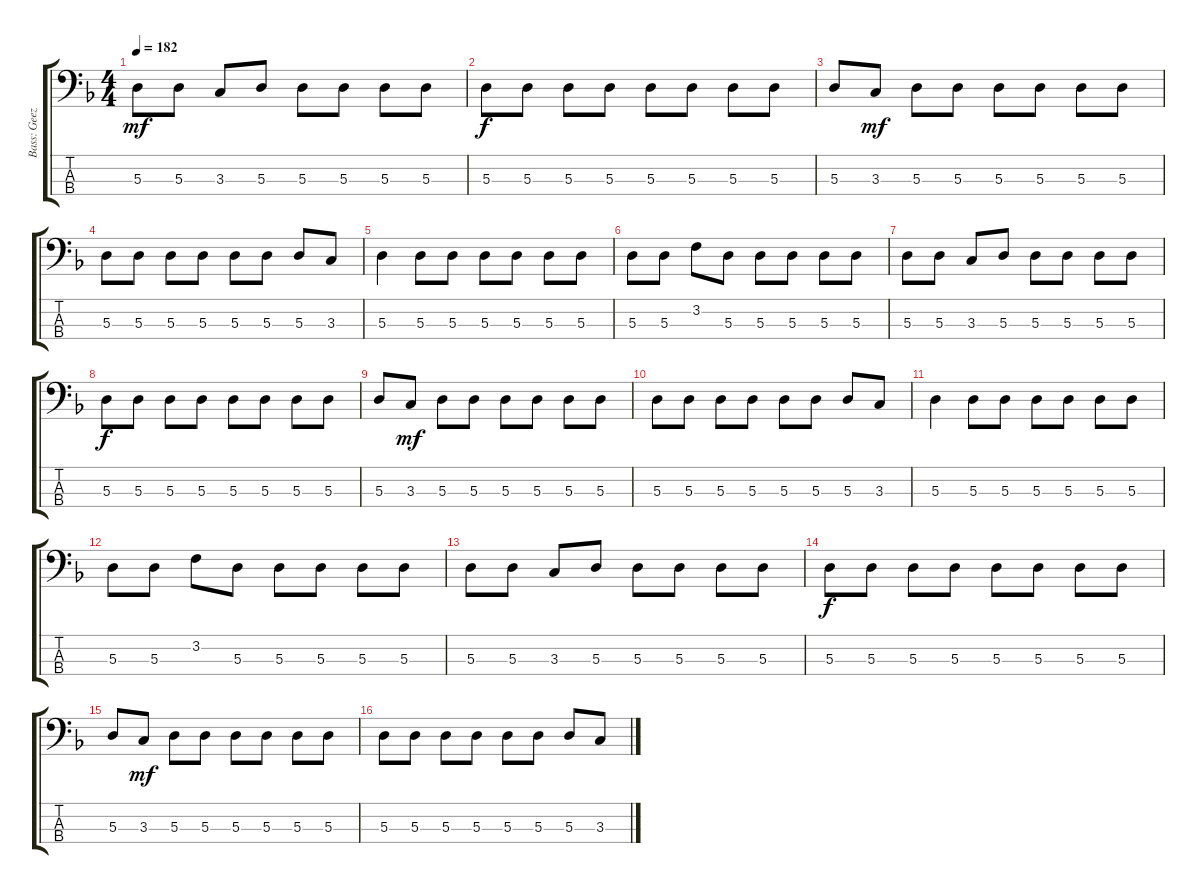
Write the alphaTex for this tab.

\track ("Bass: Geezer" "Bass: Geez") {instrument electricbassfinger}
\staff {score tabs}
\tuning (G2 D2 A1 E1) {hide}
\ts (4 4)
\tempo 182
\clef f4
\ks f
5.3.8{dy mf} 5.3.8 3.3.8 5.3.8 5.3.8 5.3.8 5.3.8 5.3.8 |
5.3.8{dy f} 5.3.8 5.3.8 5.3.8 5.3.8 5.3.8 5.3.8 5.3.8 |
5.3.8 3.3.8{dy mf} 5.3.8 5.3.8 5.3.8 5.3.8 5.3.8 5.3.8 |
5.3.8 5.3.8 5.3.8 5.3.8 5.3.8 5.3.8 5.3.8 3.3.8 |
5.3.4 5.3.8 5.3.8 5.3.8 5.3.8 5.3.8 5.3.8 |
5.3.8 5.3.8 3.2.8 5.3.8 5.3.8 5.3.8 5.3.8 5.3.8 |
5.3.8 5.3.8 3.3.8 5.3.8 5.3.8 5.3.8 5.3.8 5.3.8 |
5.3.8{dy f} 5.3.8 5.3.8 5.3.8 5.3.8 5.3.8 5.3.8 5.3.8 |
5.3.8 3.3.8{dy mf} 5.3.8 5.3.8 5.3.8 5.3.8 5.3.8 5.3.8 |
5.3.8 5.3.8 5.3.8 5.3.8 5.3.8 5.3.8 5.3.8 3.3.8 |
5.3.4 5.3.8 5.3.8 5.3.8 5.3.8 5.3.8 5.3.8 |
5.3.8 5.3.8 3.2.8 5.3.8 5.3.8 5.3.8 5.3.8 5.3.8 |
5.3.8 5.3.8 3.3.8 5.3.8 5.3.8 5.3.8 5.3.8 5.3.8 |
5.3.8{dy f} 5.3.8 5.3.8 5.3.8 5.3.8 5.3.8 5.3.8 5.3.8 |
5.3.8 3.3.8{dy mf} 5.3.8 5.3.8 5.3.8 5.3.8 5.3.8 5.3.8 |
5.3.8 5.3.8 5.3.8 5.3.8 5.3.8 5.3.8 5.3.8 3.3.8
